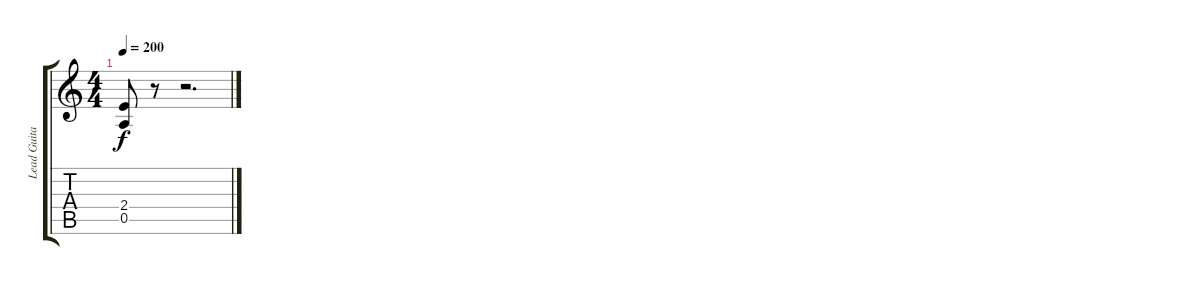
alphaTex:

\track ("Lead Guitar" "Lead Guita") {instrument distortionguitar}
\staff {score tabs}
\tuning (E4 B3 G3 D3 A2 E2) {hide}
\ts (4 4)
\tempo 200
\clef g2
\ks c
(2.4 0.5).8{dy f} r.8 r.2{d}
